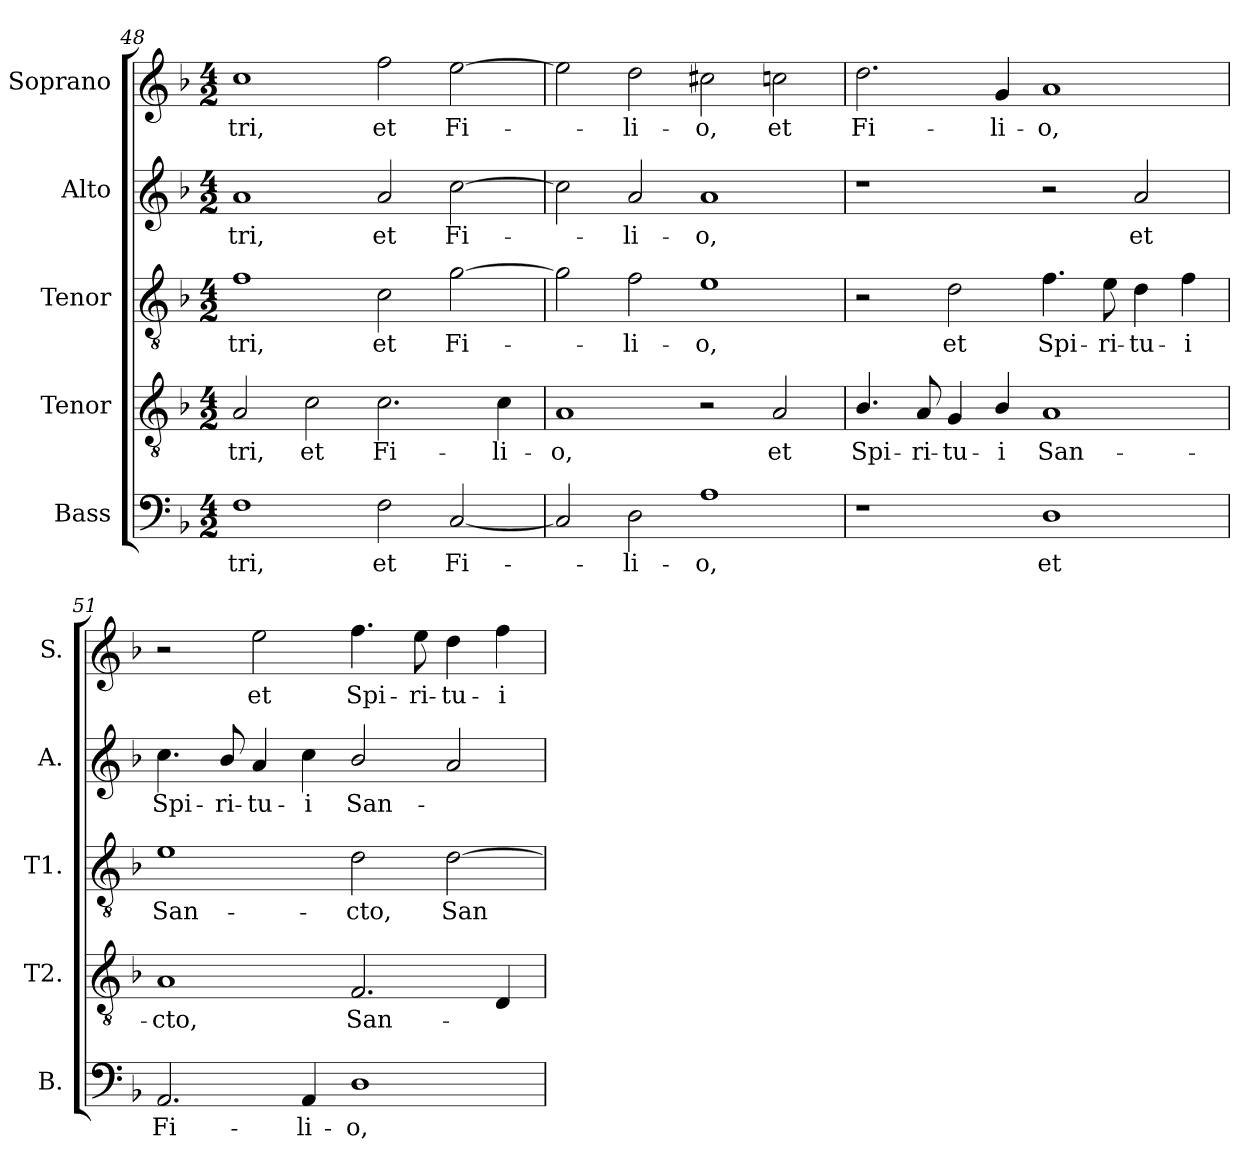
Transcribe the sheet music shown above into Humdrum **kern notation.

**kern	**text	**kern	**text	**kern	**text	**kern	**text	**kern	**text
*part5	*part5	*part4	*part4	*part3	*part3	*part2	*part2	*part1	*part1
*staff5	*staff5	*staff4	*staff4	*staff3	*staff3	*staff2	*staff2	*staff1	*staff1
*I"Bass	*	*I"Tenor	*	*I"Tenor	*	*I"Alto	*	*I"Soprano	*
*I'B.	*	*I'T2.	*	*I'T1.	*	*I'A.	*	*I'S.	*
*clefF4	*	*clefGv2	*	*clefGv2	*	*clefG2	*	*clefG2	*
*	*	*ITrd7c12	*	*ITrd7c12	*	*	*	*	*
*k[b-]	*	*k[b-]	*	*k[b-]	*	*k[b-]	*	*k[b-]	*
*F:	*	*F:	*	*F:	*	*F:	*	*F:	*
*M4/2	*	*M4/2	*	*M4/2	*	*M4/2	*	*M4/2	*
=48	=48	=48	=48	=48	=48	=48	=48	=48	=48
!	!LO:LY:b:color=#000000	!	!	!	!	!	!	!	!
!	!	!	!LO:LY:b:color=#000000	!	!	!	!	!	!
!	!	!	!	!	!LO:LY:b:color=#000000	!	!	!	!
!	!	!	!	!	!	!	!LO:LY:b:color=#000000	!	!
!	!	!	!	!	!	!	!	!	!LO:LY:b:color=#000000
1Fi	-tri,	2AAi/	-tri,	1Fi	-tri,	1ai	-tri,	1cci	-tri,
!	!	!	!LO:LY:b:color=#000000	!	!	!	!	!	!
.	.	2Ci\	et	.	.	.	.	.	.
!	!LO:LY:b:color=#000000	!	!	!	!	!	!	!	!
!	!	!	!LO:LY:b:color=#000000	!	!	!	!	!	!
!	!	!	!	!	!LO:LY:b:color=#000000	!	!	!	!
!	!	!	!	!	!	!	!LO:LY:b:color=#000000	!	!
!	!	!	!	!	!	!	!	!	!LO:LY:b:color=#000000
2Fi\	et	2.Ci\	Fi-	2Ci\	et	2ai/	et	2ffi\	et
!	!LO:LY:b:color=#000000	!	!	!	!	!	!	!	!
!	!	!	!	!	!LO:LY:b:color=#000000	!	!	!	!
!	!	!	!	!	!	!	!LO:LY:b:color=#000000	!	!
!	!	!	!	!	!	!	!	!	!LO:LY:b:color=#000000
[2Ci/	Fi-	.	.	[2Gi\	Fi-	[2cci\	Fi-	[2eei\	Fi-
!	!	!	!LO:LY:b:color=#000000	!	!	!	!	!	!
.	.	4Ci\	-li-	.	.	.	.	.	.
=49	=49	=49	=49	=49	=49	=49	=49	=49	=49
!	!	!	!LO:LY:b:color=#000000	!	!	!	!	!	!
2Ci/]	.	1AAi	-o,	2Gi\]	.	2cci\]	.	2eei\]	.
!	!LO:LY:b:color=#000000	!	!	!	!	!	!	!	!
!	!	!	!	!	!LO:LY:b:color=#000000	!	!	!	!
!	!	!	!	!	!	!	!LO:LY:b:color=#000000	!	!
!	!	!	!	!	!	!	!	!	!LO:LY:b:color=#000000
2Di\	-li-	.	.	2Fi\	-li-	2ai/	-li-	2ddi\	-li-
!	!LO:LY:b:color=#000000	!	!	!	!	!	!	!	!
!	!	!	!	!	!LO:LY:b:color=#000000	!	!	!	!
!	!	!	!	!	!	!	!LO:LY:b:color=#000000	!	!
!	!	!	!	!	!	!	!	!	!LO:LY:b:color=#000000
1Ai	-o,	2r	.	1Ei	-o,	1ai	-o,	2cc#Xi\	-o,
!	!	!	!LO:LY:b:color=#000000	!	!	!	!	!	!
!	!	!	!	!	!	!	!	!	!LO:LY:b:color=#000000
.	.	2AAi/	et	.	.	.	.	2ccni\	et
=50	=50	=50	=50	=50	=50	=50	=50	=50	=50
!	!	!	!LO:LY:b:color=#000000	!	!	!	!	!	!
!	!	!	!	!	!	!	!	!	!LO:LY:b:color=#000000
1r	.	4.BB-i/	Spi-	2r	.	1r	.	2.ddi\	Fi-
!	!	!	!LO:LY:b:color=#000000	!	!	!	!	!	!
.	.	8AAi/	-ri-	.	.	.	.	.	.
!	!	!	!LO:LY:b:color=#000000	!	!	!	!	!	!
!	!	!	!	!	!LO:LY:b:color=#000000	!	!	!	!
.	.	4GGi/	-tu-	2Di\	et	.	.	.	.
!	!	!	!LO:LY:b:color=#000000	!	!	!	!	!	!
!	!	!	!	!	!	!	!	!	!LO:LY:b:color=#000000
.	.	4BB-i/	-i	.	.	.	.	4gi/	-li-
!	!LO:LY:b:color=#000000	!	!	!	!	!	!	!	!
!	!	!	!LO:LY:b:color=#000000	!	!	!	!	!	!
!	!	!	!	!	!LO:LY:b:color=#000000	!	!	!	!
!	!	!	!	!	!	!	!	!	!LO:LY:b:color=#000000
1Di	et	1AAi	San-	4.Fi\	Spi-	2r	.	1ai	-o,
!	!	!	!	!	!LO:LY:b:color=#000000	!	!	!	!
.	.	.	.	8Ei\	-ri-	.	.	.	.
!	!	!	!	!	!LO:LY:b:color=#000000	!	!	!	!
!	!	!	!	!	!	!	!LO:LY:b:color=#000000	!	!
.	.	.	.	4Di\	-tu-	2ai/	et	.	.
!	!	!	!	!	!LO:LY:b:color=#000000	!	!	!	!
.	.	.	.	4Fi\	-i	.	.	.	.
!!LO:PB:g=z
=51	=51	=51	=51	=51	=51	=51	=51	=51	=51
!	!LO:LY:b:color=#000000	!	!	!	!	!	!	!	!
!	!	!	!LO:LY:b:color=#000000	!	!	!	!	!	!
!	!	!	!	!	!LO:LY:b:color=#000000	!	!	!	!
!	!	!	!	!	!	!	!LO:LY:b:color=#000000	!	!
2.AAi/	Fi-	1AAi	-cto,	1Ei	San-	4.cci\	Spi-	2r	.
!	!	!	!	!	!	!	!LO:LY:b:color=#000000	!	!
.	.	.	.	.	.	8b-i/	-ri-	.	.
!	!	!	!	!	!	!	!LO:LY:b:color=#000000	!	!
!	!	!	!	!	!	!	!	!	!LO:LY:b:color=#000000
.	.	.	.	.	.	4ai/	-tu-	2eei\	et
!	!LO:LY:b:color=#000000	!	!	!	!	!	!	!	!
!	!	!	!	!	!	!	!LO:LY:b:color=#000000	!	!
4AAi/	-li-	.	.	.	.	4cci\	-i	.	.
!	!LO:LY:b:color=#000000	!	!	!	!	!	!	!	!
!	!	!	!LO:LY:b:color=#000000	!	!	!	!	!	!
!	!	!	!	!	!LO:LY:b:color=#000000	!	!	!	!
!	!	!	!	!	!	!	!LO:LY:b:color=#000000	!	!
!	!	!	!	!	!	!	!	!	!LO:LY:b:color=#000000
1Di	-o,	2.FFi/	San-	2Di\	-cto,	2b-i/	San-	4.ffi\	Spi-
!	!	!	!	!	!	!	!	!	!LO:LY:b:color=#000000
.	.	.	.	.	.	.	.	8eei\	-ri-
!	!	!	!	!	!LO:LY:b:color=#000000	!	!	!	!
!	!	!	!	!	!	!	!	!	!LO:LY:b:color=#000000
.	.	.	.	[2Di\	San-	2ai/	.	4ddi\	-tu-
!	!	!	!	!	!	!	!	!	!LO:LY:b:color=#000000
.	.	4DDi/	.	.	.	.	.	4ffi\	-i
=	=	=	=	=	=	=	=	=	=
*-	*-	*-	*-	*-	*-	*-	*-	*-	*-
